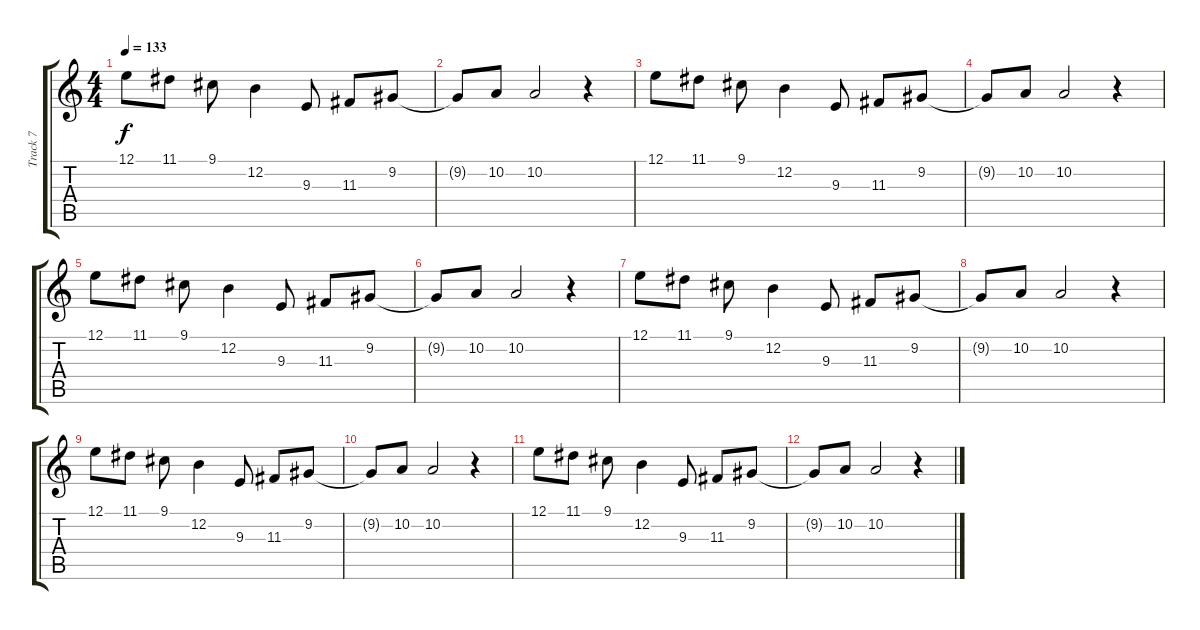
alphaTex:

\track ("Track 7" "Track 7") {instrument brightacousticpiano}
\staff {score tabs}
\tuning (E4 B3 G3 D3 A2 E2) {hide}
\ts (4 4)
\tempo 133
\clef g2
\ks c
12.1.8{dy f} 11.1.8 9.1.8 12.2.4 9.3.8 11.3.8 9.2.8 |
9.2{t}.8 10.2.8 10.2.2 r.4 |
12.1.8 11.1.8 9.1.8 12.2.4 9.3.8 11.3.8 9.2.8 |
9.2{t}.8 10.2.8 10.2.2 r.4 |
12.1.8 11.1.8 9.1.8 12.2.4 9.3.8 11.3.8 9.2.8 |
9.2{t}.8 10.2.8 10.2.2 r.4 |
12.1.8 11.1.8 9.1.8 12.2.4 9.3.8 11.3.8 9.2.8 |
9.2{t}.8 10.2.8 10.2.2 r.4 |
12.1.8 11.1.8 9.1.8 12.2.4 9.3.8 11.3.8 9.2.8 |
9.2{t}.8 10.2.8 10.2.2 r.4 |
12.1.8 11.1.8 9.1.8 12.2.4 9.3.8 11.3.8 9.2.8 |
9.2{t}.8 10.2.8 10.2.2 r.4
